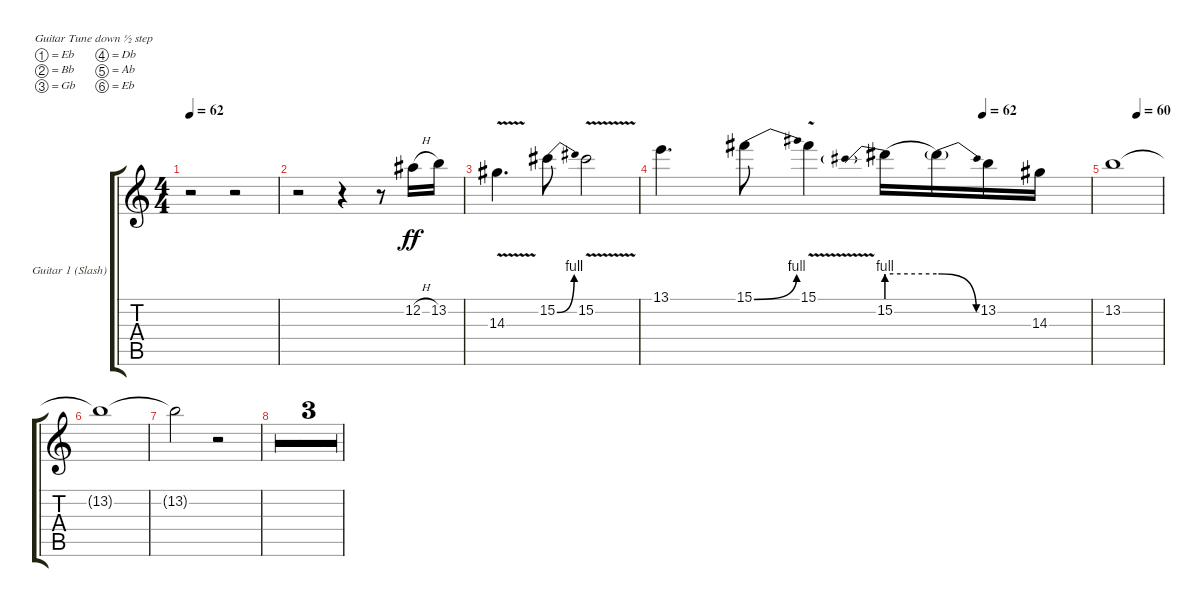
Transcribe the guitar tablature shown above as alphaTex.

\multiTrackTrackNamePolicy allsystems
\firstSystemTrackNameMode fullname
\firstSystemTrackNameOrientation horizontal
\otherSystemsTrackNameOrientation horizontal
\chordDiagramsInScore
\track ("Guitar 1 (Slash)" "E-Gt") {multiBarRest instrument overdrivenguitar}
\staff {score tabs}
\tuning (Eb4 Bb3 Gb3 Db3 Ab2 Eb2)
\ts (4 4)
\tempo 62
\clef g2
\ks c
r.2{dy ff} r.2 |
r.2 r.4 r.8 12.2{h}.16 13.2.16 |
14.3{v}.4{d} 15.2{be (bend 0 0 60 4)}.8 15.2{v}.2 |
\tempo (62 0.75)
13.1.4{d} 15.1{be (bend 0 0 60 4)}.8 15.1{v}.4 15.2{be (prebend 0 4 60 4)}.16 15.2{be (release 0 4 60 0) t}.16 13.2.16 14.3.16 |
\tempo (60 0.5)
13.2.1 |
13.2{t}.1 |
13.2{t}.2 r.2 |
\tempo 70
r.1 |
r.1 |
r.1
